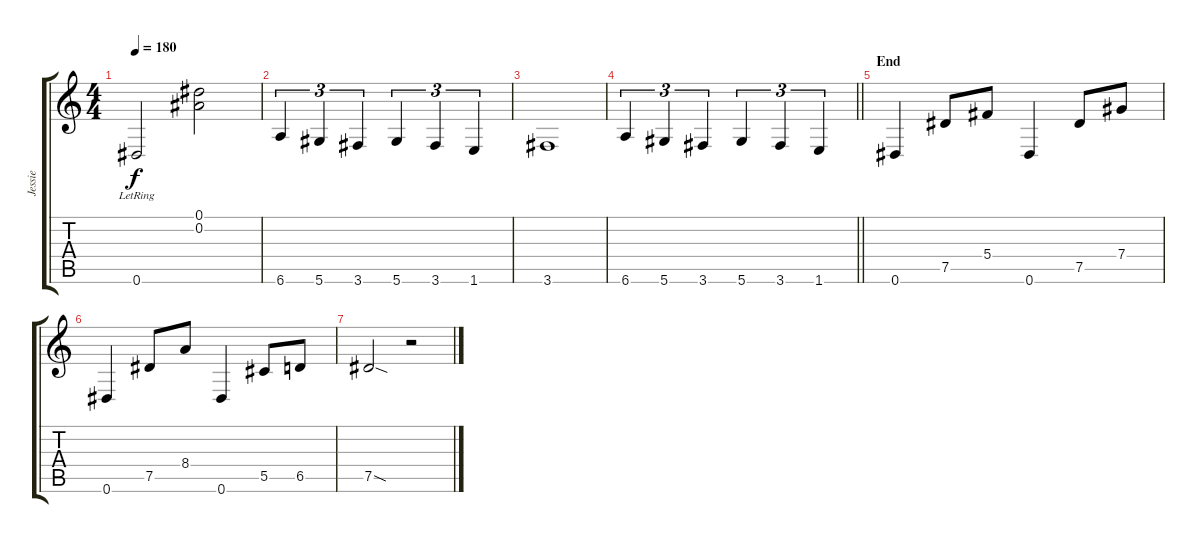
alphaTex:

\track ("Jessie" "Jessie") {instrument distortionguitar}
\staff {score tabs}
\tuning (Eb4 Bb3 Gb3 Db3 Ab2 Eb2) {hide}
\ts (4 4)
\tempo 180
\clef g2
\ks c
0.6{lr}.2{dy f} (0.1 0.2).2 |
6.6.4{tu (3 2)} 5.6.4{tu (3 2)} 3.6.4{tu (3 2)} 5.6.4{tu (3 2)} 3.6.4{tu (3 2)} 1.6.4{tu (3 2)} |
3.6.1 |
\barLineRight lightlight
6.6.4{tu (3 2)} 5.6.4{tu (3 2)} 3.6.4{tu (3 2)} 5.6.4{tu (3 2)} 3.6.4{tu (3 2)} 1.6.4{tu (3 2)} |
\section ("" "End")
0.6.4 7.5.8 5.4.8 0.6.4 7.5.8 7.4.8 |
0.6.4 7.5.8 8.4.8 0.6.4 5.5.8 6.5.8 |
7.5{sod}.2 r.2
